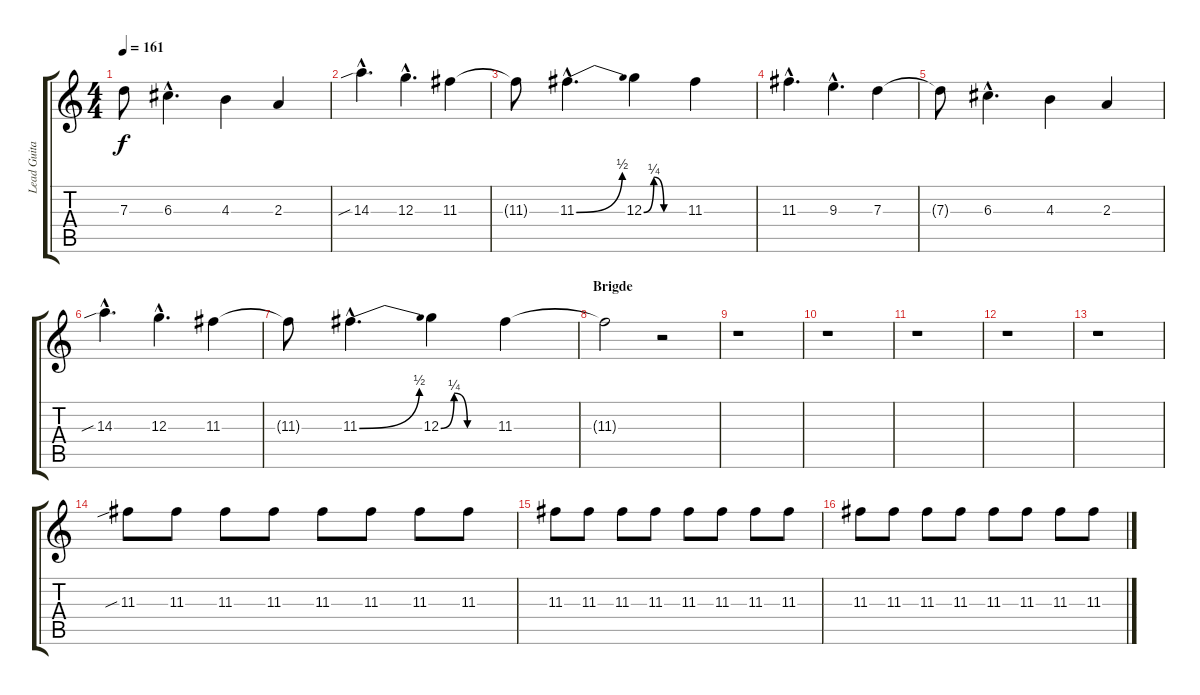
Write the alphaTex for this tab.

\track ("Lead Guitar" "Lead Guita") {instrument distortionguitar}
\staff {score tabs}
\tuning (E4 B3 G3 D3 A2 E2) {hide}
\ts (4 4)
\tempo 161
\clef g2
\ks c
7.3{t}.8{dy f} 6.3{hac}.4{d} 4.3.4 2.3.4 |
14.3{sib hac}.4{d} 12.3{hac}.4{d} 11.3.4 |
11.3{t}.8 11.3{be (bend 0 0 60 2) hac}.4{d} 12.3{be (custom 0 0 15 1 30 0 45 0 60 0)}.4 11.3.4 |
11.3{hac}.4{d} 9.3{hac}.4{d} 7.3.4 |
7.3{t}.8 6.3{hac}.4{d} 4.3.4 2.3.4 |
14.3{sib hac}.4{d} 12.3{hac}.4{d} 11.3.4 |
11.3{t}.8 11.3{be (bend 0 0 60 2) hac}.4{d} 12.3{be (custom 0 0 15 1 30 0 45 0 60 0)}.4 11.3.4 |
\section ("" "Brigde")
11.3{t}.2{volume 4 instrument electricguitarclean} r.2 |
r.1 |
r.1 |
r.1 |
r.1 |
r.1 |
11.3{sib}.8{volume 14 instrument distortionguitar} 11.3.8 11.3.8 11.3.8 11.3.8 11.3.8 11.3.8 11.3.8 |
11.3.8 11.3.8 11.3.8 11.3.8 11.3.8 11.3.8 11.3.8 11.3.8 |
11.3.8 11.3.8 11.3.8 11.3.8 11.3.8 11.3.8 11.3.8 11.3.8
